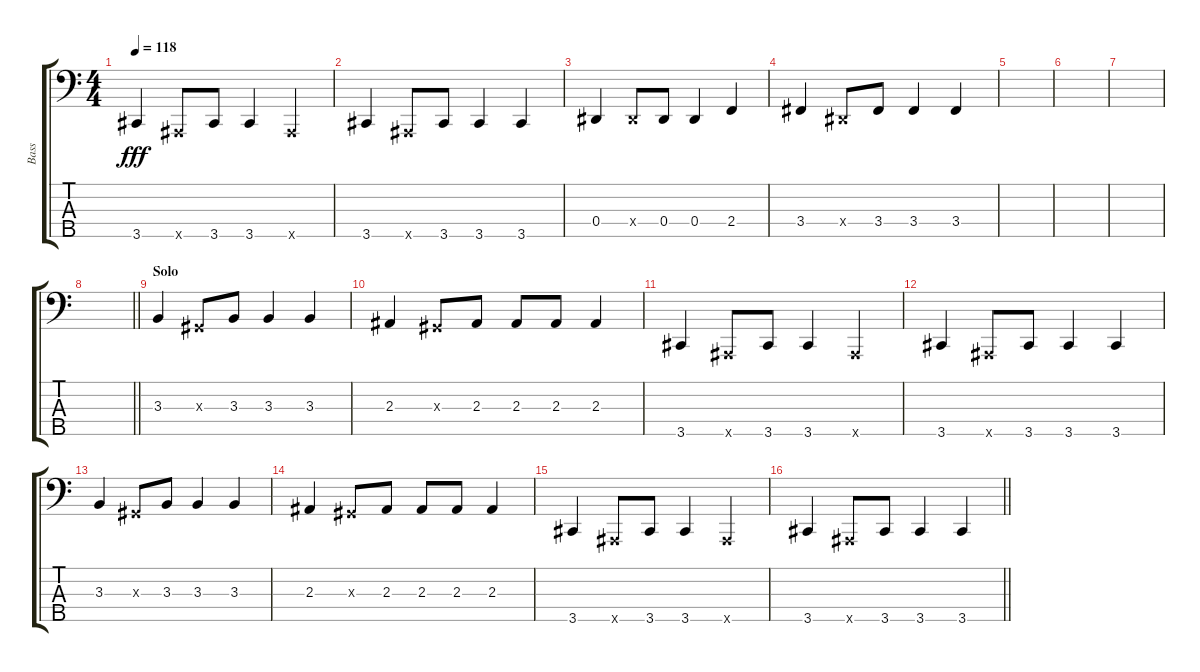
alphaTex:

\track ("Bass" "Bass") {instrument electricbassfinger}
\staff {score tabs}
\tuning (Gb2 Db2 Ab1 Eb1 Bb0) {hide}
\ts (4 4)
\tempo 118
\clef f4
\ks c
3.5.4{dy fff} 0.5{x}.8 3.5.8 3.5.4 0.5{x}.4 |
3.5.4 0.5{x}.8 3.5.8 3.5.4 3.5.4 |
0.4.4 0.4{x}.8 0.4.8 0.4.4 2.4.4 |
3.4.4 0.4{x}.8 3.4.8 3.4.4 3.4.4 |
|
|
|
\barLineRight lightlight
|
\section ("" "Solo")
3.3.4 0.3{x}.8 3.3.8 3.3.4 3.3.4 |
2.3.4 0.3{x}.8 2.3.8 2.3.8 2.3.8 2.3.4 |
3.5.4 0.5{x}.8 3.5.8 3.5.4 0.5{x}.4 |
3.5.4 0.5{x}.8 3.5.8 3.5.4 3.5.4 |
3.3.4 0.3{x}.8 3.3.8 3.3.4 3.3.4 |
2.3.4 0.3{x}.8 2.3.8 2.3.8 2.3.8 2.3.4 |
3.5.4 0.5{x}.8 3.5.8 3.5.4 0.5{x}.4 |
\barLineRight lightlight
3.5.4 0.5{x}.8 3.5.8 3.5.4 3.5.4
